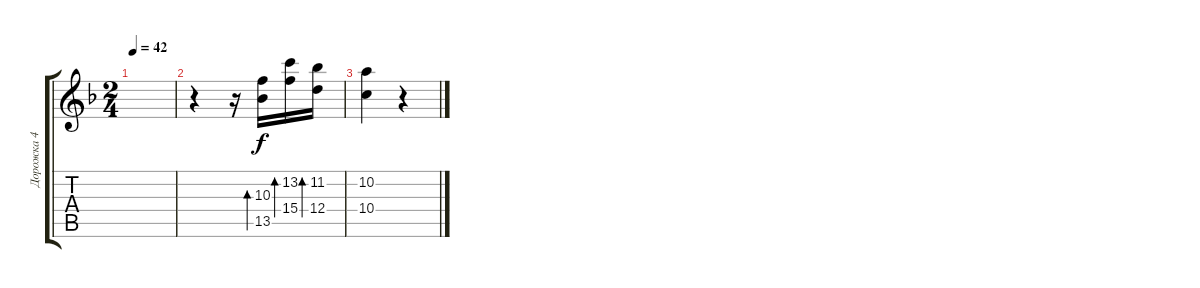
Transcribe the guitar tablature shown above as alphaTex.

\track ("Дорожка 4" "Дорожка 4") {instrument acousticguitarsteel}
\staff {score tabs}
\tuning (E4 B3 G3 D3 A2 E2) {hide}
\ts (2 4)
\tempo 42
\clef g2
\ks dminor
|
r.4 r.16 (10.3 13.5).16{bd 480} (13.2 15.4).16{bd 480} (11.2 12.4).16{bd 480} |
(10.2 10.4).4 r.4
